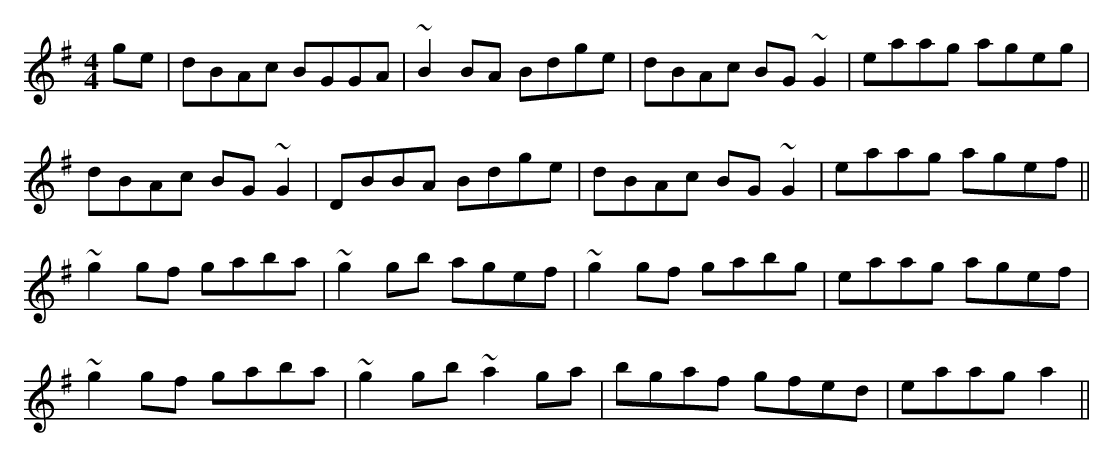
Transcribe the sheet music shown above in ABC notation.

X:1
M:4/4
K:G
ge|dBAc BGGA|~B2BA Bdge|dBAc BG~G2|eaag ageg|
dBAc BG~G2|DBBA Bdge|dBAc BG~G2|eaag agef||
~g2gf gaba|~g2gb agef|~g2gf gabg|eaag agef|
~g2gf gaba|~g2gb ~a2ga|bgaf gfed|eaag a2||
